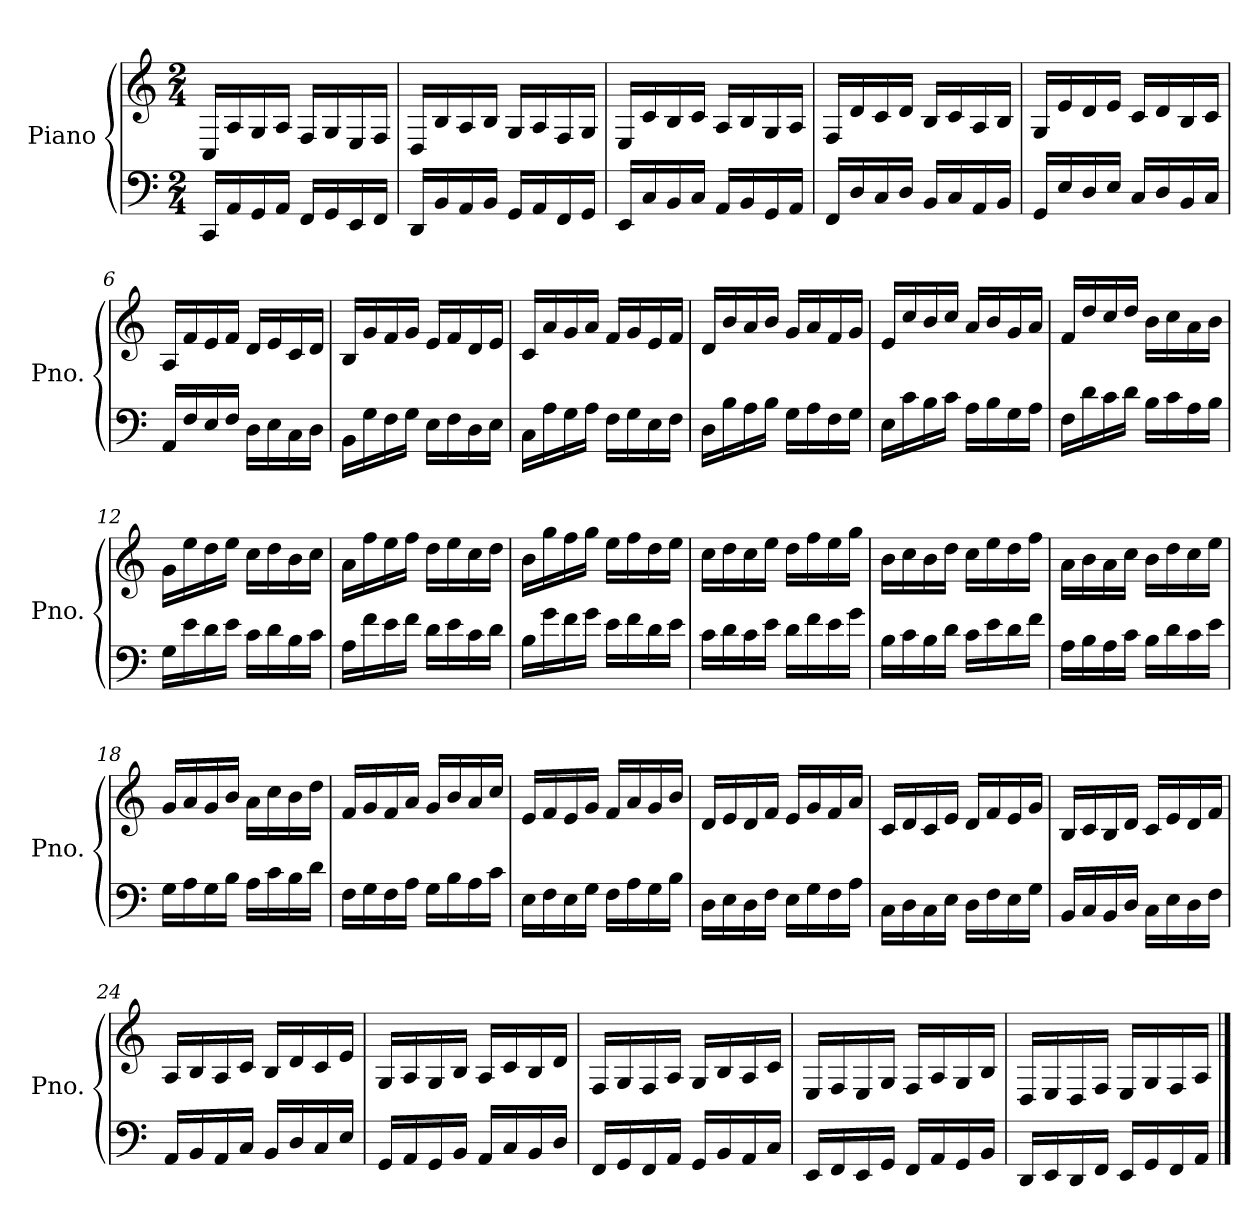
**kern	**kern
*part1	*part1
*staff2	*staff1
*I"Piano	*
*I'Pno.	*
*clefF4	*clefG2
*k[]	*k[]
*M2/4	*M2/4
=1	=1
16CC</LL	16C/LL
16AA</	16A/
16GG</	16G/
16AA</JJ	16A/JJ
16FF</LL	16F/LL
16GG</	16G/
16EE</	16E/
16FF</JJ	16F/JJ
=2	=2
16DD</LL	16D/LL
16BB</	16B/
16AA</	16A/
16BB</JJ	16B/JJ
16GG</LL	16G/LL
16AA</	16A/
16FF</	16F/
16GG</JJ	16G/JJ
=3	=3
16EE</LL	16E/LL
16C</	16c/
16BB</	16B/
16C</JJ	16c/JJ
16AA</LL	16A/LL
16BB</	16B/
16GG</	16G/
16AA</JJ	16A/JJ
=4	=4
16FF</LL	16F/LL
16D</	16d/
16C</	16c/
16D</JJ	16d/JJ
16BB</LL	16B/LL
16C</	16c/
16AA</	16A/
16BB</JJ	16B/JJ
!!LO:LB:g=z
=5	=5
16GG</LL	16G/LL
16E</	16e/
16D</	16d/
16E</JJ	16e/JJ
16C</LL	16c/LL
16D</	16d/
16BB</	16B/
16C</JJ	16c/JJ
=6	=6
16AA</LL	16A/LL
16F</	16f/
16E</	16e/
16F</JJ	16f/JJ
16D<\LL	16d/LL
16E<\	16e/
16C<\	16c/
16D<\JJ	16d/JJ
=7	=7
16BB<\LL	16B/LL
16G<\	16g/
16F<\	16f/
16G<\JJ	16g/JJ
16E<\LL	16e/LL
16F<\	16f/
16D<\	16d/
16E<\JJ	16e/JJ
=8	=8
16C<\LL	16c/LL
16A<\	16a/
16G<\	16g/
16A<\JJ	16a/JJ
16F<\LL	16f/LL
16G<\	16g/
16E<\	16e/
16F<\JJ	16f/JJ
=9	=9
16D<\LL	16d/LL
16B<\	16b/
16A<\	16a/
16B<\JJ	16b/JJ
16G<\LL	16g/LL
16A<\	16a/
16F<\	16f/
16G<\JJ	16g/JJ
!!LO:LB:g=z
=10	=10
16E<\LL	16e/LL
16c<\	16cc/
16B<\	16b/
16c<\JJ	16cc/JJ
16A<\LL	16a/LL
16B<\	16b/
16G<\	16g/
16A<\JJ	16a/JJ
=11	=11
16F<\LL	16f/LL
16d<\	16dd/
16c<\	16cc/
16d<\JJ	16dd/JJ
16B<\LL	16b\LL
16c<\	16cc\
16A<\	16a\
16B<\JJ	16b\JJ
=12	=12
16G<\LL	16g\LL
16e<\	16ee\
16d<\	16dd\
16e<\JJ	16ee\JJ
16c<\LL	16cc\LL
16d<\	16dd\
16B<\	16b\
16c<\JJ	16cc\JJ
=13	=13
16A<\LL	16a\LL
16f<\	16ff\
16e<\	16ee\
16f<\JJ	16ff\JJ
16d<\LL	16dd\LL
16e<\	16ee\
16c<\	16cc\
16d<\JJ	16dd\JJ
!!LO:LB:g=z
=14	=14
16B<\LL	16b\LL
16g<\	16gg\
16f<\	16ff\
16g<\JJ	16gg\JJ
16e<\LL	16ee\LL
16f<\	16ff\
16d<\	16dd\
16e<\JJ	16ee\JJ
=15	=15
16c<\LL	16cc\LL
16d<\	16dd\
16c<\	16cc\
16e<\JJ	16ee\JJ
16d<\LL	16dd\LL
16f<\	16ff\
16e<\	16ee\
16g<\JJ	16gg\JJ
=16	=16
16B<\LL	16b\LL
16c<\	16cc\
16B<\	16b\
16d<\JJ	16dd\JJ
16c<\LL	16cc\LL
16e<\	16ee\
16d<\	16dd\
16f<\JJ	16ff\JJ
=17	=17
16A<\LL	16a\LL
16B<\	16b\
16A<\	16a\
16c<\JJ	16cc\JJ
16B<\LL	16b\LL
16d<\	16dd\
16c<\	16cc\
16e<\JJ	16ee\JJ
!!LO:LB:g=z
=18	=18
16G<\LL	16g/LL
16A<\	16a/
16G<\	16g/
16B<\JJ	16b/JJ
16A<\LL	16a\LL
16c<\	16cc\
16B<\	16b\
16d<\JJ	16dd\JJ
=19	=19
16F<\LL	16f/LL
16G<\	16g/
16F<\	16f/
16A<\JJ	16a/JJ
16G<\LL	16g/LL
16B<\	16b/
16A<\	16a/
16c<\JJ	16cc/JJ
=20	=20
16E<\LL	16e/LL
16F<\	16f/
16E<\	16e/
16G<\JJ	16g/JJ
16F<\LL	16f/LL
16A<\	16a/
16G<\	16g/
16B<\JJ	16b/JJ
=21	=21
16D<\LL	16d/LL
16E<\	16e/
16D<\	16d/
16F<\JJ	16f/JJ
16E<\LL	16e/LL
16G<\	16g/
16F<\	16f/
16A<\JJ	16a/JJ
=22	=22
16C<\LL	16c/LL
16D<\	16d/
16C<\	16c/
16E<\JJ	16e/JJ
16D<\LL	16d/LL
16F<\	16f/
16E<\	16e/
16G<\JJ	16g/JJ
!!LO:LB:g=z
=23	=23
16BB</LL	16B/LL
16C</	16c/
16BB</	16B/
16D</JJ	16d/JJ
16C<\LL	16c/LL
16E<\	16e/
16D<\	16d/
16F<\JJ	16f/JJ
=24	=24
16AA</LL	16A/LL
16BB</	16B/
16AA</	16A/
16C</JJ	16c/JJ
16BB</LL	16B/LL
16D</	16d/
16C</	16c/
16E</JJ	16e/JJ
=25	=25
16GG</LL	16G/LL
16AA</	16A/
16GG</	16G/
16BB</JJ	16B/JJ
16AA</LL	16A/LL
16C</	16c/
16BB</	16B/
16D</JJ	16d/JJ
=26	=26
16FF</LL	16F/LL
16GG</	16G/
16FF</	16F/
16AA</JJ	16A/JJ
16GG</LL	16G/LL
16BB</	16B/
16AA</	16A/
16C</JJ	16c/JJ
!!LO:PB:g=z
=27	=27
16EE</LL	16E/LL
16FF</	16F/
16EE</	16E/
16GG</JJ	16G/JJ
16FF</LL	16F/LL
16AA</	16A/
16GG</	16G/
16BB</JJ	16B/JJ
=28	=28
16DD</LL	16D/LL
16EE</	16E/
16DD</	16D/
16FF</JJ	16F/JJ
16EE</LL	16E/LL
16GG</	16G/
16FF</	16F/
16AA</JJ	16A/JJ
==	==
*-	*-
